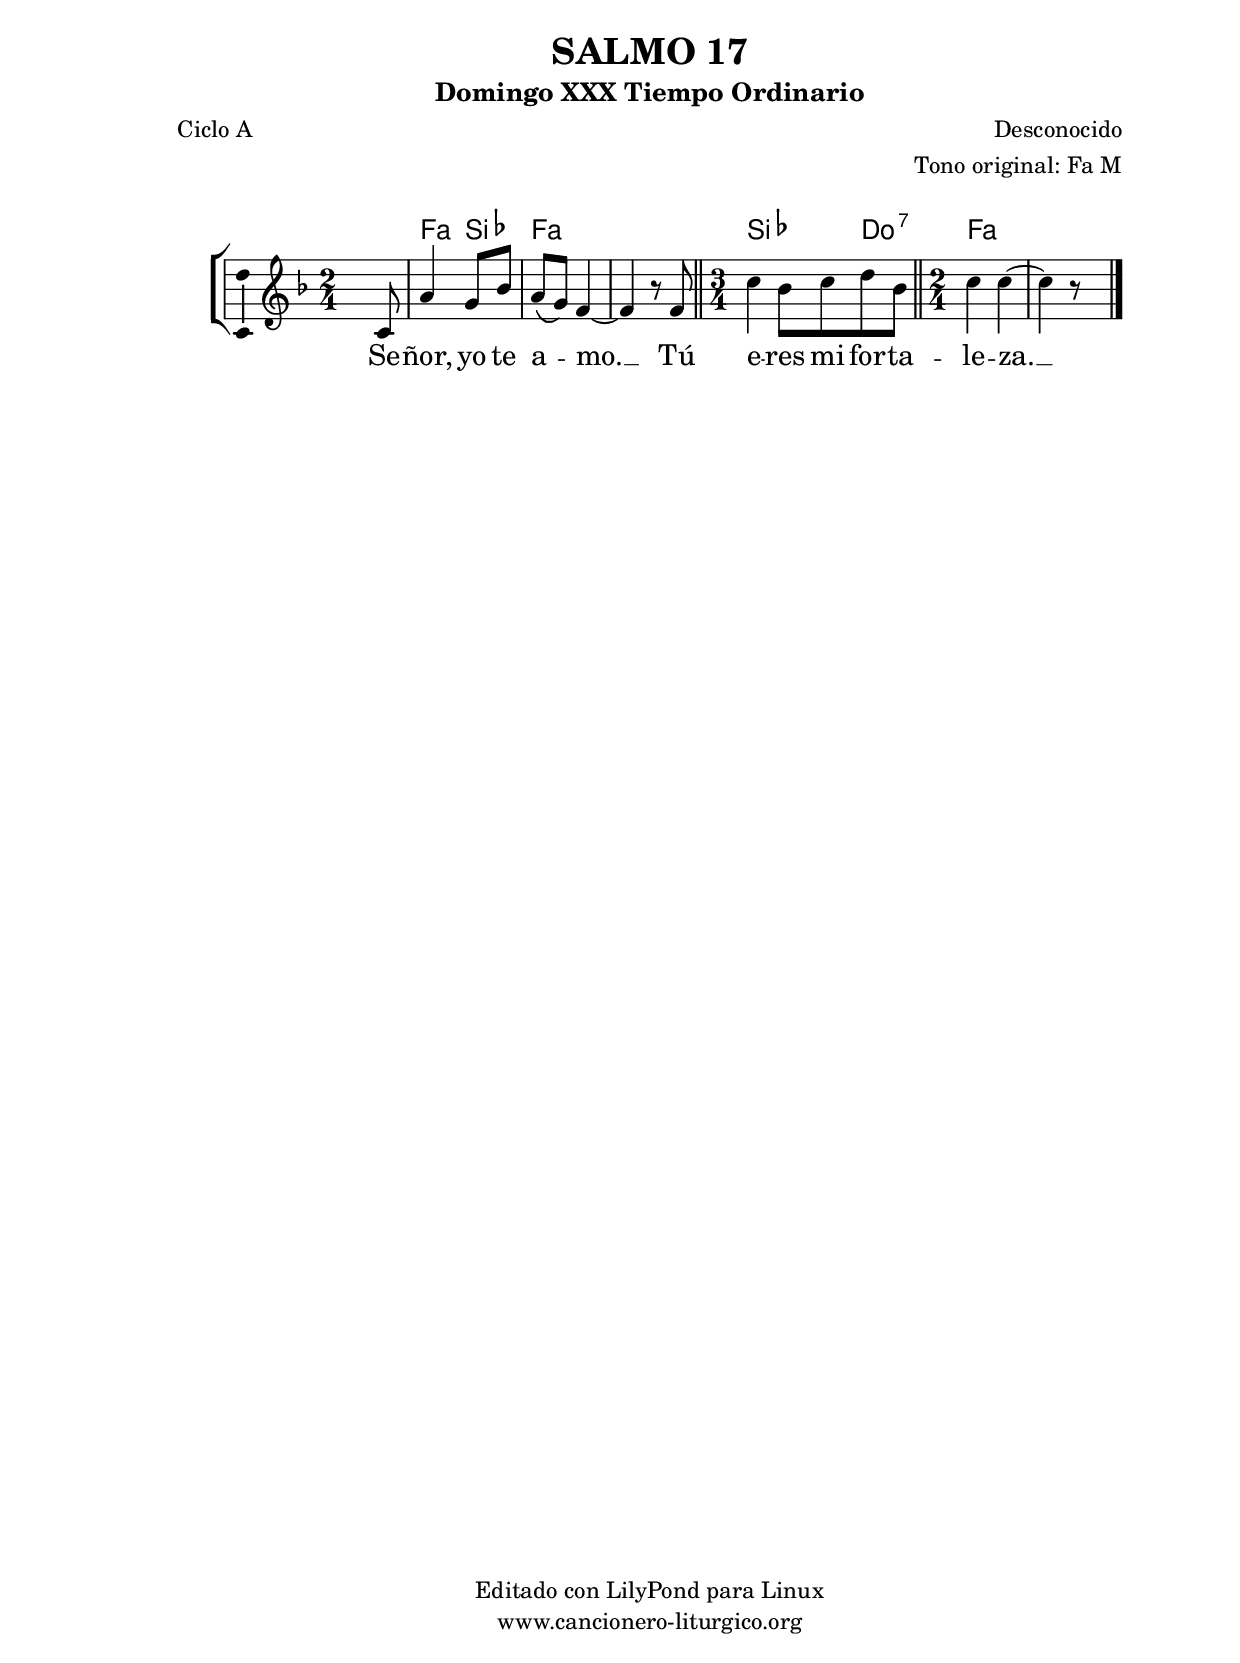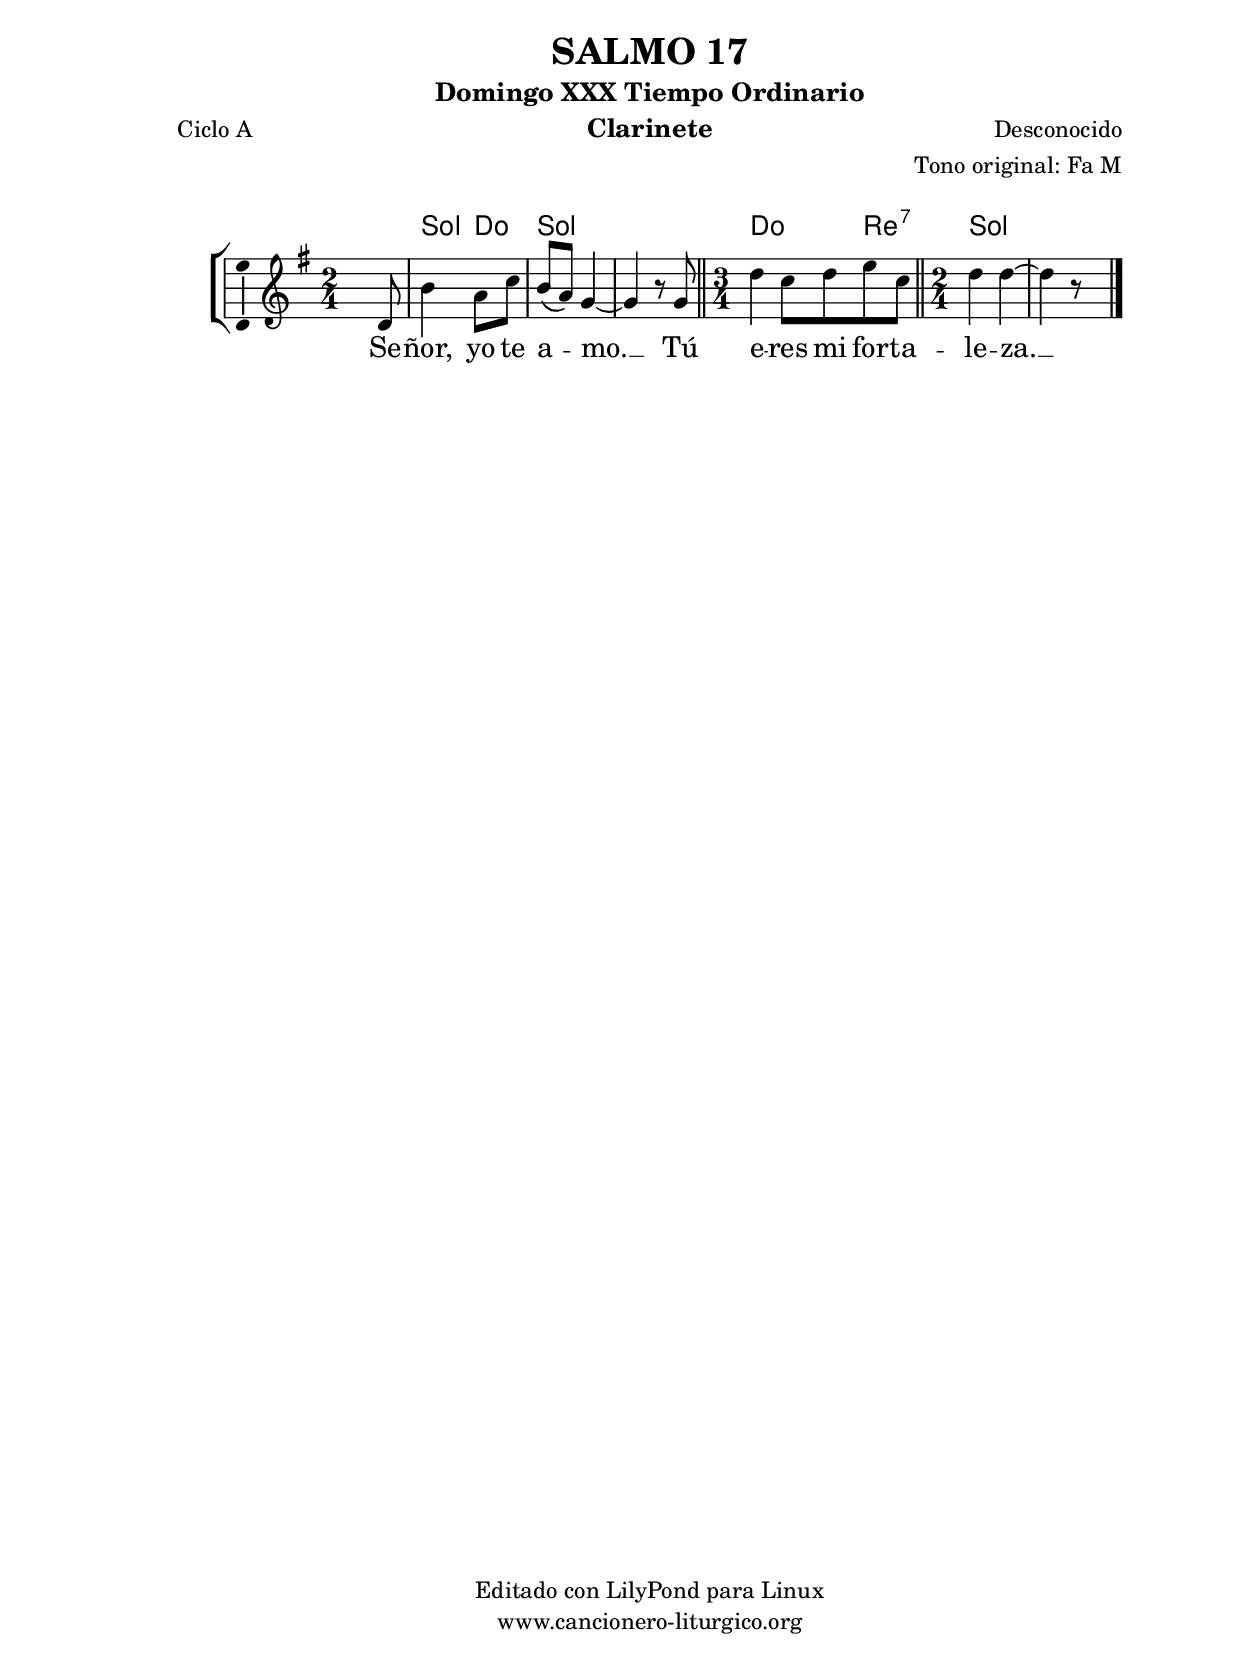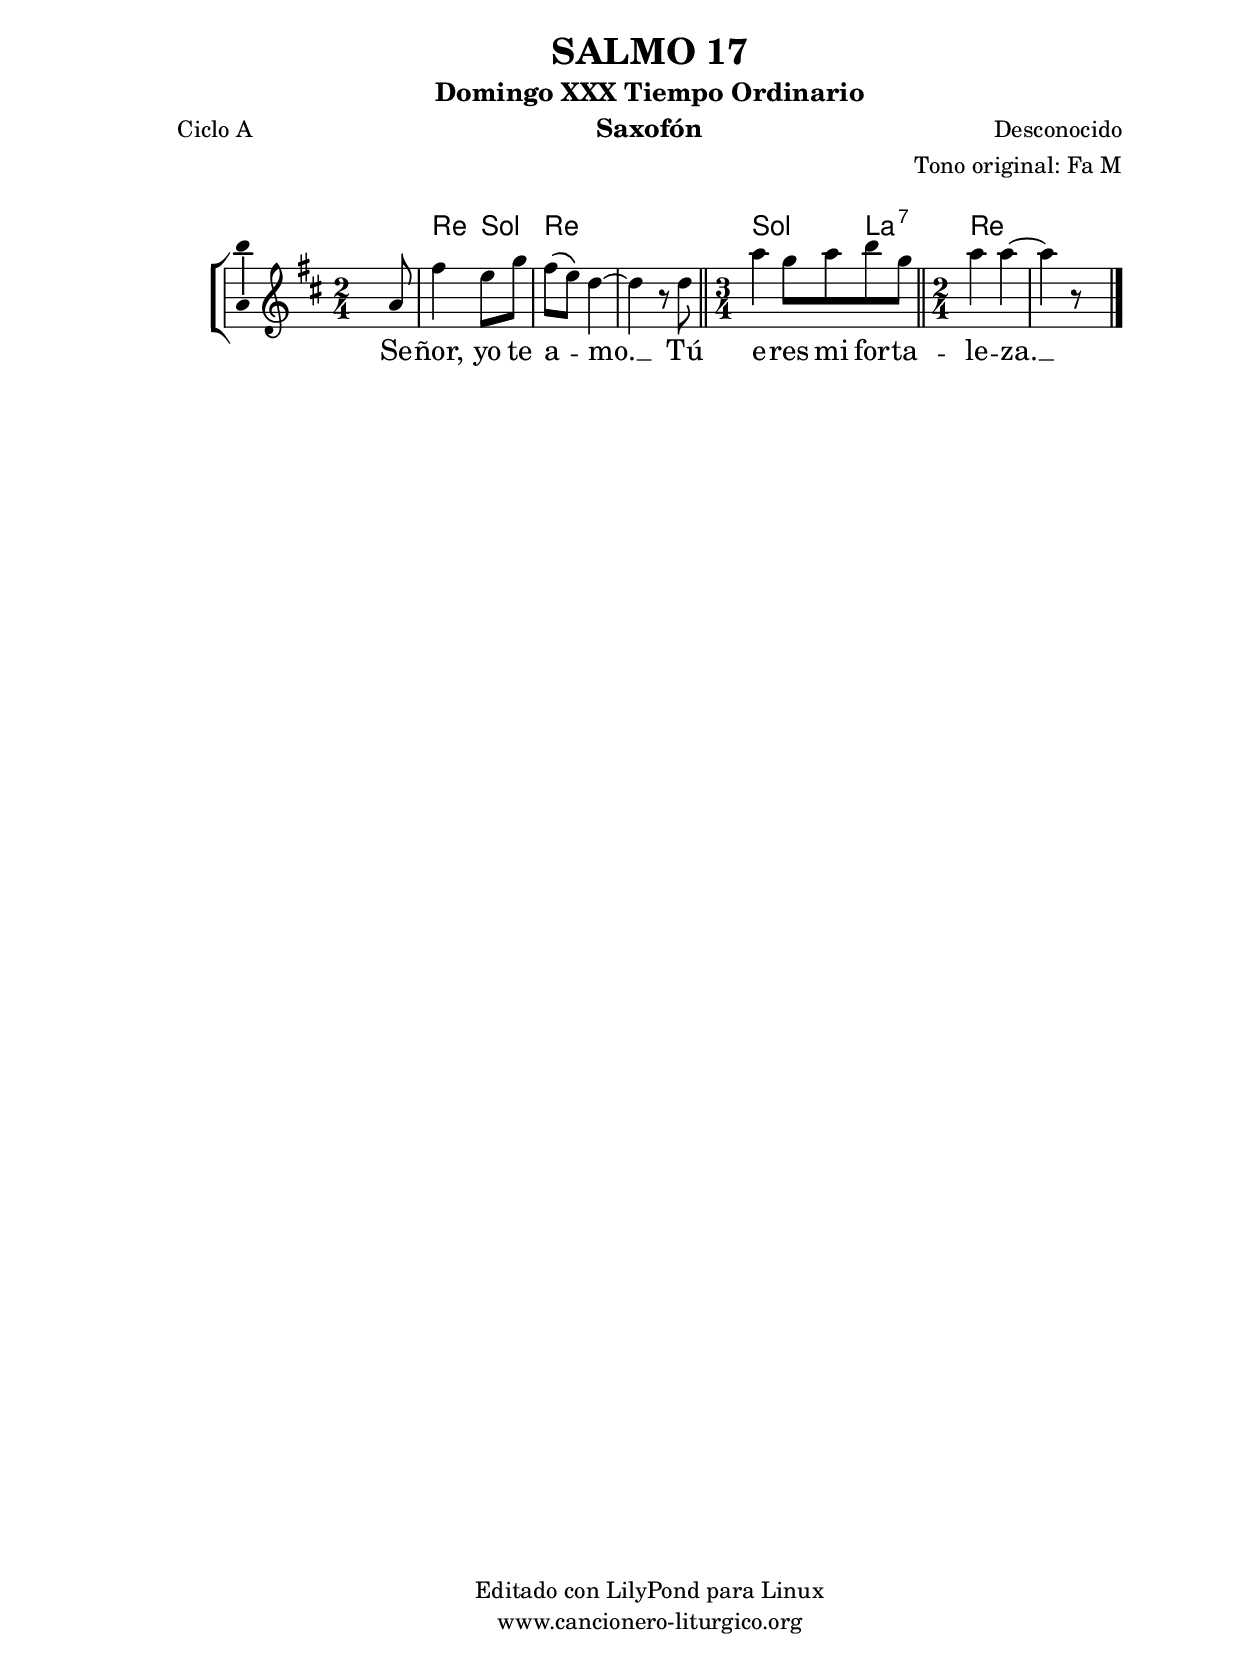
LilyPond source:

%
%para convertir .midi en .wav:
%timidity filename.midi -Ow -o finename.wav
%
%
%Para convertir de .wav a .mp3:
%lame -h -m j filename.wav
%
%
%para escuchar el midi:
%timidity nombrefichero.midi
%


%versión de lilypond para la que se ha escrito esta partitura:
\version "2.16.0"

	%Tamaño papel
	#(set-default-paper-size "a4")
	%Tamaño partitura
	#(set-global-staff-size 20)
	%No responde al pulsar sobre una nota
	#(ly:set-option 'point-and-click #f)

%parámetros del encabezamiento:
\header {
	title = "SALMO 17"
	subtitle = "Domingo XXX Tiempo Ordinario"
	composer = "Desconocido"
	poet = "Ciclo A"
	meter = ""
	arranger = "Tono original: Fa M"
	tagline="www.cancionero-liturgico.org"
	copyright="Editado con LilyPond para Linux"
	tiempo = "Ordinario"
	usos = "Salmo"
	letra = "Señor, yo te amo. Tú eres mi fortaleza."
	}

%parámetros asociados al papel:
\paper  {
	oddHeaderMarkup = \markup {\fill-line { \on-the-fly #not-first-page \fromproperty #'header:title \on-the-fly #not-first-page \fromproperty #'header:composer }}
	evenHeaderMarkup = \markup {\fill-line { \fromproperty #'header:composer \fromproperty #'header:title }}
	#(set-paper-size "a4")
	print-page-number = ##f
	first-page-number = 1
	print-first-page-number = ##f
%	head-separation = 3.0 \cm
	top-margin = 2.0 \cm
	bottom-margin = 0.5\cm
%%%	bottom-margin = -1.0\cm
	left-margin = 3.0 \cm
	line-width = 16.0 \cm 
	indent = 8\mm
	interscoreline = 2.\mm
	between-system-space = 15\mm
%	para que las partituras no llenen la hoja:
	ragged-bottom = ##t
%	idem para la última hoja:
	ragged-last-bottom = ##f
%	para que las partituras llenen el ancho del papel:
	ragged-last = ##f
	after-title-space = 2.5 \cm
%page-count=1
%system-count=8

	%Flexible Vertical Spacing
%	markup-markup-spacing =
%	#'((basic-distance . 15) (minimum-distance . 15) (padding . 3))
	markup-system-spacing =
	#'((basic-distance . 15) (minimum-distance . 15) (padding . 3))
	system-system-spacing =
	#'((basic-distance . 15) (minimum-distance . 15) (padding . 3))
	score-system-spacing =
	#'((basic-distance . 15) (minimum-distance . 15) (padding . 5))
%	top-system-spacing = % header
%	#'((basic-distance . 8) (minimum-distance . 0) (padding . 3))
%	top-markup-spacing =
%	#'((basic-distance . 20) (minimum-distance . 20) (padding . 3))
	last-bottom-spacing = % footer
	#'((basic-distance . 5) (minimum-distance . 5) (padding . 3))
%	score-markup-spacing =
%	#'((basic-distance . 16) (minimum-distance . 13) (padding . 3))

	}


%parámetros que afectan a toda la partitura:
global =  {
	%clave de sol (G):
	\clef G
	%armadura:
%	\transpose ees f
	\key f \major
	\tempo 4=100
	\set Score.tempoHideNote = ##t
	}


acordes = {
	\italianChords
	\chordmode {
%	\transpose ees f
{

s2
f4 bes f2 f2 bes c4:7 f2 f

	}
	}
}

melodia = 
%	\transpose ees f
{
	\relative c'{

\time 2/4
s4 s8 c8
a'4 g8 bes
a8 \(g\) f4~
f4 r8 f8
\bar "||"
\time 3/4
c'4 bes8 c d bes
\bar "||"
\time 2/4
c4 c~
c4 r8 s8

	\bar "|."
	}
	}


texto = \lyricmode {
Se -- ñor, yo te a -- _ mo. __ Tú e -- res mi for -- ta -- le -- za. __
	}


acordesStaff = \context ChordNames = acordesStaff <<
	\set chordChanges = ##t
	\acordes
	>>


vozStaff = \context Voice = vozStaff
\with {\consists "Ambitus_engraver"}
<<
%	\set Staff.instrumentName = ""
%	\set Staff.shortInstrumentName = ""
%	\set Staff.midiInstrument = #"clarinet"
%	\set Staff.midiInstrument = #"cello"
%	\set Staff.midiInstrument = #"flute"
	\set Staff.midiInstrument = #"electric guitar (jazz)"
%	\set Staff.midiInstrument = #"english horn"
%	\set Staff.midiInstrument = #"violin"
%	\set Staff.midiInstrument = #"glockenspiel"
	\set Staff.midiMinimumVolume = #0.7
	\set Staff.midiMaximumVolume = #0.9
	\global
	\melodia
	>>


textoStaff = \context Lyrics = textoStaff <<
	\lyricsto vozStaff \texto
	>>

\book {
	\score {
		\context ChoirStaff {
			\override StaffGroup.SystemStartBracket #'collapse-height = #1
			\override Score.SystemStartBar #'collapse-height = #1
			<<
			\acordesStaff
			\vozStaff
			\textoStaff
			>>
			}
		\layout {
	    		\context {
				\Lyrics
				\override LyricText #'font-size = #2
				}
	   		 \context {
				\Score
				%fontSize = #3
				\override StaffSymbol #'staff-space = #(magstep +3)
				%\override Beam #'thickness = #0.55
				%\override SpacingSpanner #'spacing-increment = #1.0
				%\override Slur #'height-limit = #1.5
				}
			}
		}
	\score {
		\unfoldRepeats
		\context ChoirStaff {
			<<
			\acordesStaff
			\vozStaff
			>>
			}
		\midi {
	  		\context {
	  			\Score
				tempoWholesPerMinute = #(ly:make-moment 70 4)
				}
			}
		}
	}

%Partitura para clarinete
#(define output-suffix "C")
\book {
	\header{
		instrument = "Clarinete"
		}
	\score {
		\context ChoirStaff {
			\override StaffGroup.SystemStartBracket #'collapse-height = #1
			\override Score.SystemStartBar #'collapse-height = #1
\transpose c d
			<<
			\acordesStaff
			\vozStaff
			\textoStaff
			>>
			}
		\layout {
	    		\context {
				\Lyrics
				\override LyricText #'font-size = #2
				}
	   		 \context {
				\Score
				%fontSize = #3
				\override StaffSymbol #'staff-space = #(magstep +3)
				%\override Beam #'thickness = #0.55
				%\override SpacingSpanner #'spacing-increment = #1.0
				%\override Slur #'height-limit = #1.5
				}
			}
		}
	}

%Partitura para saxofón
#(define output-suffix "S")
\book {
	\header{
		instrument = "Saxofón"
		}
	\score {
		\context ChoirStaff {
			\override StaffGroup.SystemStartBracket #'collapse-height = #1
			\override Score.SystemStartBar #'collapse-height = #1
\transpose c a
			<<
			\acordesStaff
			\vozStaff
			\textoStaff
			>>
			}
		\layout {
	    		\context {
				\Lyrics
				\override LyricText #'font-size = #2
				}
	   		 \context {
				\Score
				%fontSize = #3
				\override StaffSymbol #'staff-space = #(magstep +3)
				%\override Beam #'thickness = #0.55
				%\override SpacingSpanner #'spacing-increment = #1.0
				%\override Slur #'height-limit = #1.5
				}
			}
		}
	}

